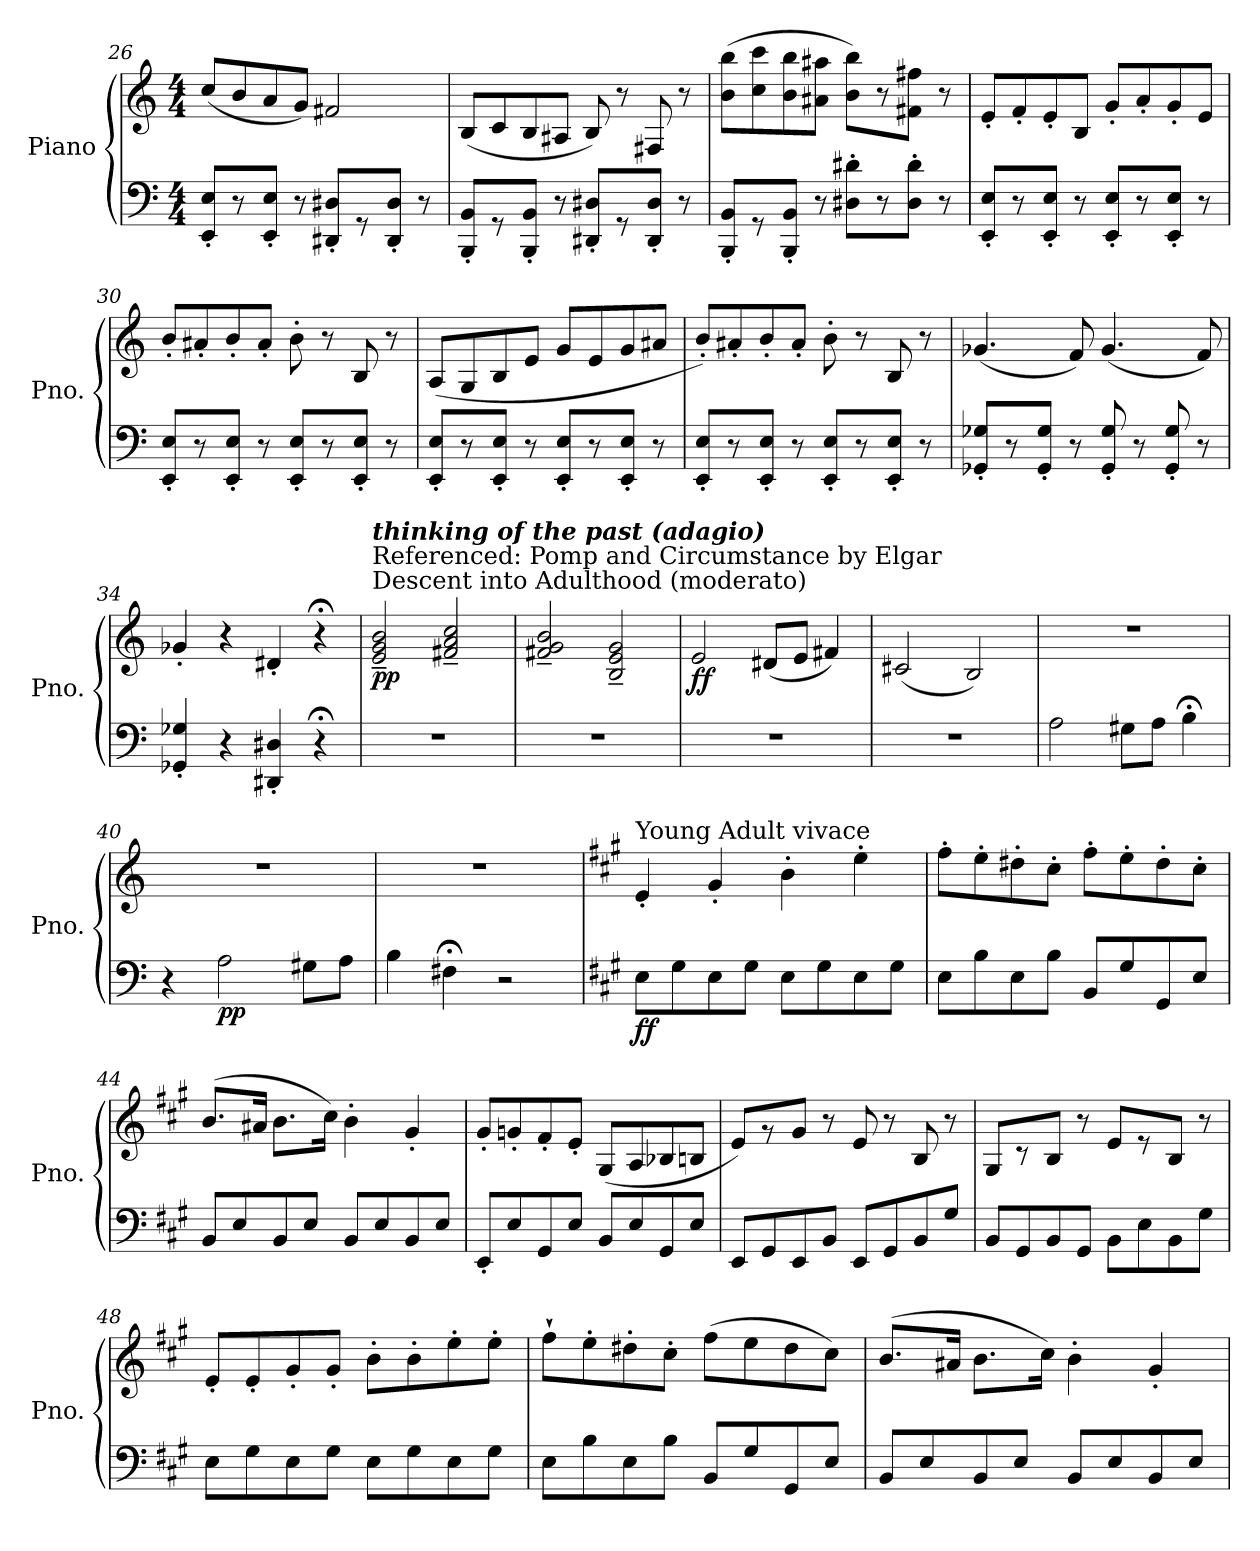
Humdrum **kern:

**kern	**kern	**dynam
*part1	*part1	*part1
*staff2	*staff1	*staff1/2
*I"Piano	*	*
*I'Pno.	*	*
!!LO:PB:g=z
*clefF4	*clefG2	*
*k[]	*k[]	*
*M4/4	*M4/4	*
=26	=26	=26
8EE/' 8E/'L	(8cc/L	.
8r	8b/	.
8EE/' 8E/'J	8a/	.
8r	8g/J)	.
8DD#X/' 8D#X/'L	2f#X/	.
8r	.	.
8DD#/' 8D#/'J	.	.
8r	.	.
=27	=27	=27
8BBB/' 8BB/'L	(8B/L	.
8r	8c/	.
8BBB/' 8BB/'J	8B/	.
8r	8A#X/J	.
8DD#X/' 8D#X/'L	8B/)	.
8r	8r	.
8DD#/' 8D#/'J	8F#X/	.
8r	8r	.
=28	=28	=28
8BBB/' 8BB/'L	(>8b\ 8bb\L	.
8r	8cc\ 8ccc\	.
8BBB/' 8BB/'J	8b\ 8bb\	.
8r	8a#X\ 8aa#X\J	.
8D#X\' 8d#X\'L	8b\ 8bb\L)	.
8r	8r	.
8D#\' 8d#\'J	8f#X\ 8ff#X\J	.
8r	8r	.
=29	=29	=29
8EE/' 8E/'L	8e'/L	.
8r	8f'/	.
8EE/' 8E/'J	8e'/	.
8r	8B/J	.
8EE/' 8E/'L	8g'/L	.
8r	8a'/	.
8EE/' 8E/'J	8g'/	.
8r	8e/J	.
!!LO:LB:g=z
=30	=30	=30
8EE/' 8E/'L	8b'/L	.
8r	8a#X'/	.
8EE/' 8E/'J	8b'/	.
8r	8a#'/J	.
8EE/' 8E/'L	8b'\	.
8r	8r	.
8EE/' 8E/'J	8B/	.
8r	8r	.
=31	=31	=31
8EE/' 8E/'L	(8A/L	.
8r	8G/	.
8EE/' 8E/'J	8B/	.
8r	8e/J	.
8EE/' 8E/'L	8g/L	.
8r	8e/	.
8EE/' 8E/'J	8g/	.
8r	8a#X/J	.
=32	=32	=32
8EE/' 8E/'L	8b'/L)	.
8r	8a#X'/	.
8EE/' 8E/'J	8b'/	.
8r	8a#'/J	.
8EE/' 8E/'L	8b'\	.
8r	8r	.
8EE/' 8E/'J	8B/	.
8r	8r	.
=33	=33	=33
8GG-X/' 8G-X/'L	(4.g-X/	.
8r	.	.
8GG-/' 8G-/'J	.	.
8r	8f/)	.
8GG-/' 8G-/'	(4.g-/	.
8r	.	.
8GG-/' 8G-/'	.	.
8r	8f/)	.
=34	=34	=34
4GG-X/' 4G-X/'	4g-X'/	.
4r	4r	.
4DD#X/' 4D#X/'	4d#X'/	.
4r;<	4r;<	.
!!LO:LB:g=z
=35	=35	=35
*	*MM66	*
!	!LO:TX:a:t=Descent into Adulthood (moderato)	!
!	!LO:TX:a:t=Referenced&colon; Pomp  and Circumstance by Elgar	!
!	!LO:TX:a:Bi:t=thinking of the past (adagio)	!
!	!	!LO:DY:b
1r	2e/~ 2g/~ 2b/~	pp
.	2f#X/~ 2a/~ 2cc/~	.
=36	=36	=36
1r	2f#X/~ 2g/~ 2b/~	.
.	2B/~ 2e/~ 2g/~	.
=37	=37	=37
*	*MM108	*
!	!	!LO:DY:b
1r	2e/	ff
.	(8d#X/L	.
.	8e/J	.
.	4f#X/)	.
=38	=38	=38
1r	(2c#X/	.
.	2B/)	.
=39	=39	=39
2A\	1r	.
8G#X\L	.	.
8A\J	.	.
4B;<\	.	.
=40	=40	=40
4r	1r	.
!	!	!LO:DY:b=2
2A\	.	pp
8G#X\L	.	.
8A\J	.	.
=41	=41	=41
4B\	1r	.
4F#X;<\	.	.
2r	.	.
=42	=42	=42
*k[f#c#g#]	*k[f#c#g#]	*
*	*MM168	*
!	!LO:TX:a:t=Young Adult vivace	!
!	!	!LO:DY:b=2
!	!	!LO:DY:n=1:b
8E\L	4e'/	f f
8G#\	.	.
8E\	4g#'/	.
8G#\J	.	.
8E\L	4b'\	.
8G#\	.	.
8E\	4ee'\	.
8G#\J	.	.
!!LO:LB:g=z
=43	=43	=43
8E\L	8ff#'\L	.
8B\	8ee'\	.
8E\	8dd#X'\	.
8B\J	8cc#'\J	.
8BB/L	8ff#'\L	.
8G#/	8ee'\	.
8GG#/	8dd#'\	.
8E/J	8cc#'\J	.
=44	=44	=44
8BB/L	(>8.b/L	.
8E/	.	.
.	16a#X/Jk	.
8BB/	8.b\L	.
8E/J	.	.
.	16cc#\Jk)	.
8BB/L	4b'\	.
8E/	.	.
8BB/	4g#'/	.
8E/J	.	.
=45	=45	=45
8EE'/L	8g#'/L	.
8E/	8gn'/	.
8GG#/	8f#'/	.
8E/J	8e'/J	.
8BB/L	(8G#/L	.
8E/	8A/	.
8GG#/	8B-X/	.
8E/J	8Bn/J	.
=46	=46	=46
8EE/L	8e/L)	.
8GG#/	8r	.
8EE/	8g#/J	.
8BB/J	8r	.
8EE/L	8e/	.
8GG#/	8r	.
8BB/	8B/	.
8G#/J	8r	.
!!LO:LB:g=z
=47	=47	=47
8BB/L	8G#/L	.
8GG#/	8r	.
8BB/	8B/J	.
8GG#/J	8r	.
8BB\L	8e/L	.
8E\	8r	.
8BB\	8B/J	.
8G#\J	8r	.
=48	=48	=48
8E\L	8e'/L	.
8G#\	8e'/	.
8E\	8g#'/	.
8G#\J	8g#'/J	.
8E\L	8b'\L	.
8G#\	8b'\	.
8E\	8ee'\	.
8G#\J	8ee'\J	.
=49	=49	=49
8E\L	8ff#''\L	.
8B\	8ee'\	.
8E\	8dd#X'\	.
8B\J	8cc#'\J	.
8BB/L	(>8ff#\L	.
8G#/	8ee\	.
8GG#/	8dd#\	.
8E/J	8cc#\J)	.
=50	=50	=50
8BB/L	(>8.b/L	.
8E/	.	.
.	16a#X/Jk	.
8BB/	8.b\L	.
8E/J	.	.
.	16cc#\Jk)	.
8BB/L	4b'\	.
8E/	.	.
8BB/	4g#'/	.
8E/J	.	.
=	=	=
*-	*-	*-
